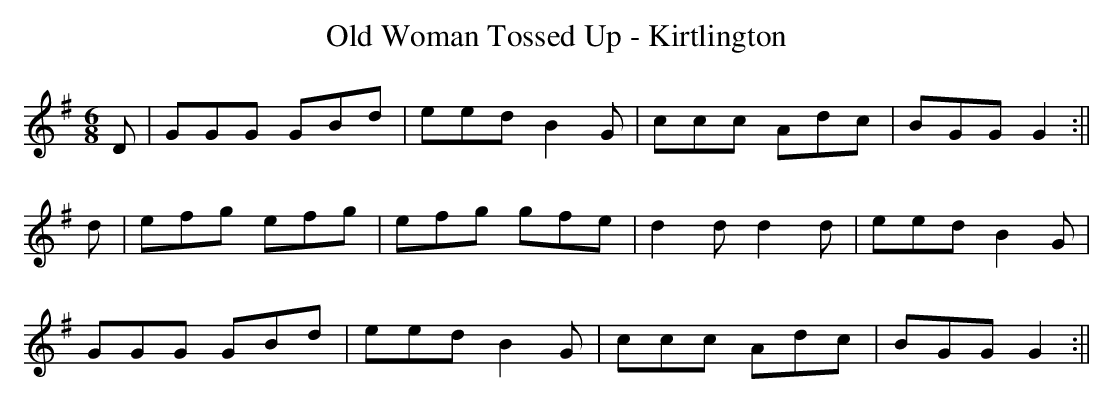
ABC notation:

X:1
T:Old Woman Tossed Up - Kirtlington
M:6/8
L:1/8
K:G
D|GGG GBd|eed B2 G|ccc Adc|BGG G2:||
d|efg efg|efg gfe|d2 d d2 d|eed B2 G|
GGG GBd|eed B2 G|ccc Adc|BGG G2:||
